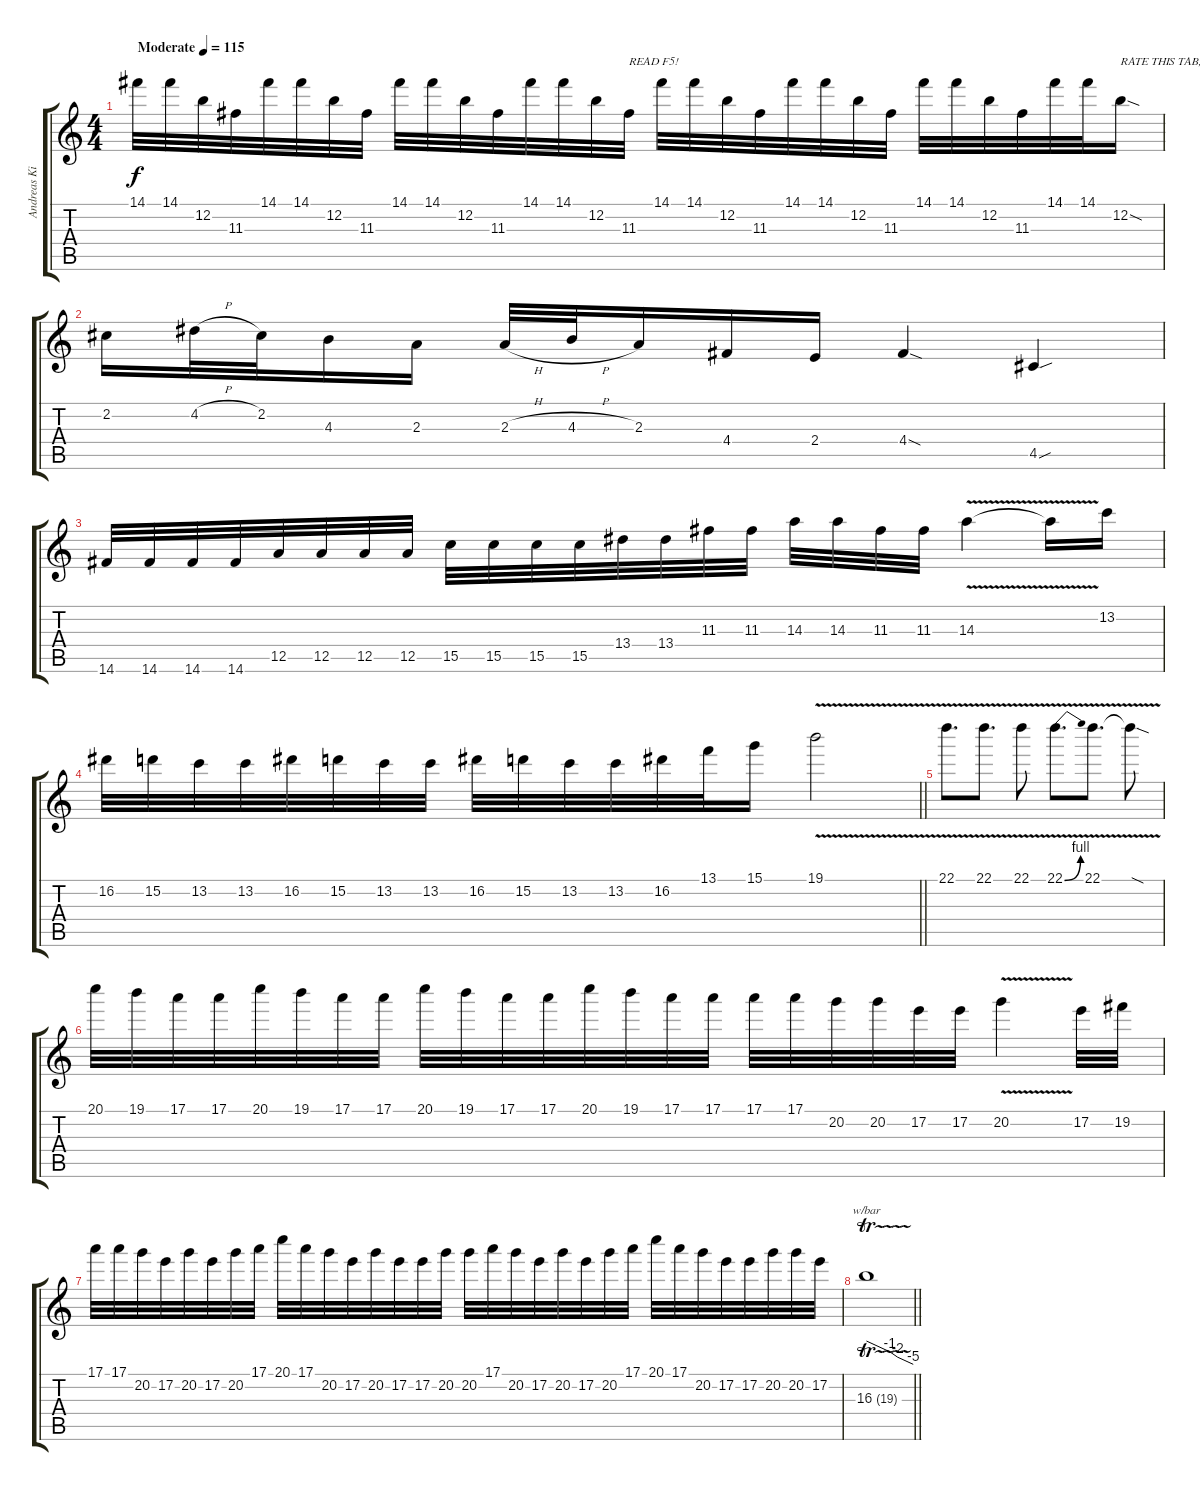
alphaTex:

\track ("Andreas Kisser" "Andreas Ki") {instrument distortionguitar}
\staff {score tabs}
\tuning (E4 B3 G3 D3 A2 E2) {hide}
\ts (4 4)
\tempo (115 "Moderate")
\clef g2
\ks c
14.1.32{dy f instrument distortionguitar} 14.1.32 12.2.32 11.3.32 14.1.32 14.1.32 12.2.32 11.3.32 14.1.32 14.1.32 12.2.32 11.3.32 14.1.32 14.1.32 12.2.32 11.3.32{txt "READ F5!"} 14.1.32 14.1.32 12.2.32 11.3.32 14.1.32 14.1.32 12.2.32 11.3.32 14.1.32 14.1.32 12.2.32 11.3.32 14.1.32 14.1.32 12.2{sod}.16{txt "RATE THIS TAB, PLEASE!"} |
2.2.16 4.2{h}.32 2.2.32 4.3.16 2.3.16 2.3{h}.32 4.3{h}.32 2.3.16 4.4.16 2.4.16 4.4{sod}.4 4.5{sou}.4 |
14.6.32 14.6.32 14.6.32 14.6.32 12.5.32 12.5.32 12.5.32 12.5.32 15.5.32 15.5.32 15.5.32 15.5.32 13.4.32 13.4.32 11.3.32 11.3.32 14.3.32 14.3.32 11.3.32 11.3.32 14.3{v}.4 14.3{t}.16 13.2.16 |
\barLineRight lightlight
16.2.32 15.2.32 13.2.32 13.2.32 16.2.32 15.2.32 13.2.32 13.2.32 16.2.32 15.2.32 13.2.32 13.2.32 16.2.32 13.1.32 15.1.16 19.1{v}.2 |
22.1{v}.8{d} 22.1{v}.8{d} 22.1{v}.8 22.1{be (bend 0 0 60 4) v}.8{d} 22.1{v}.8{d} 22.1{sod t}.8 |
20.1.32 19.1.32 17.1.32 17.1.32 20.1.32 19.1.32 17.1.32 17.1.32 20.1.32 19.1.32 17.1.32 17.1.32 20.1.32 19.1.32 17.1.32 17.1.32 17.1.32 17.1.32 20.2.32 20.2.32 17.2.32 17.2.32 20.2{v}.4 17.2.32 19.2.32 |
17.1.32 17.1.32 20.2.32 17.2.32 20.2.32 17.2.32 20.2.32 17.1.32 20.1.32 17.1.32 20.2.32 17.2.32 20.2.32 17.2.32 17.2.32 20.2.32 20.2.32 17.1.32 20.2.32 17.2.32 20.2.32 17.2.32 20.2.32 17.1.32 20.1.32 17.1.32 20.2.32 17.2.32 17.2.32 20.2.32 20.2.32 17.2.32 |
\barLineRight lightlight
16.3{tr (19 32)}.1{tbe (custom default 0 0 30 -4 40 -8 60 -20)}
